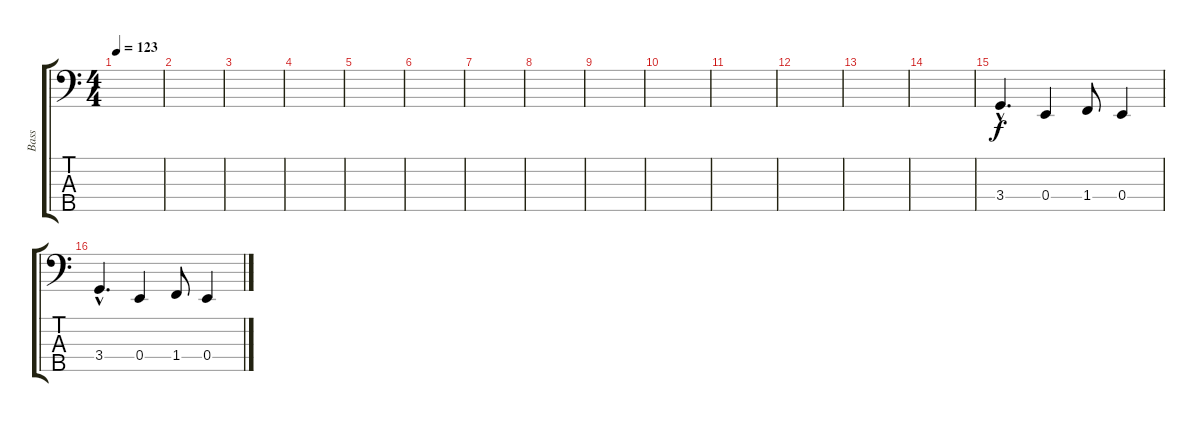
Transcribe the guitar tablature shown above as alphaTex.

\track ("Bass" "Bass") {instrument synthbass1}
\staff {score tabs}
\tuning (G2 D2 A1 E1 B0) {hide}
\ts (4 4)
\tempo 123
\clef f4
\ks c
|
|
|
|
|
|
|
|
|
|
|
|
|
|
3.4{hac}.4{d} 0.4.4 1.4.8 0.4.4 |
3.4{hac}.4{d} 0.4.4 1.4.8 0.4.4
